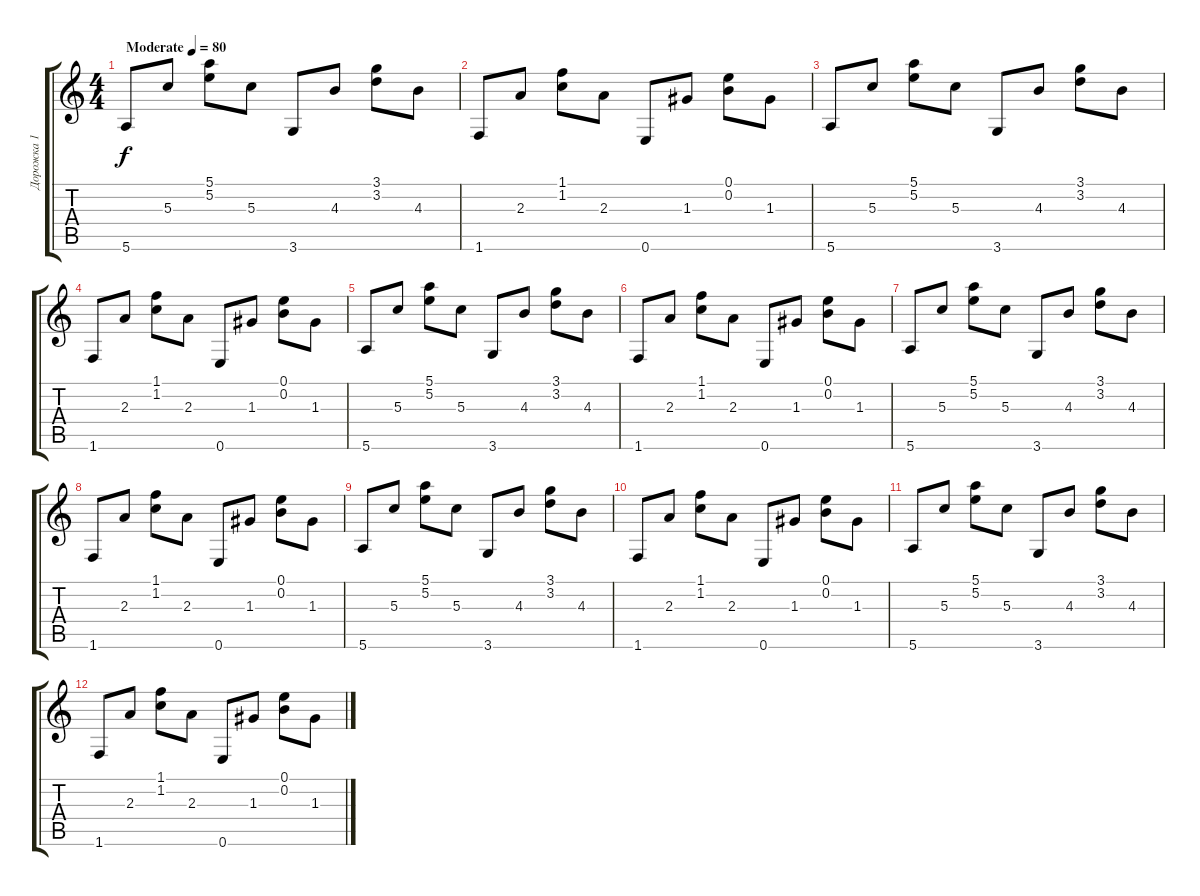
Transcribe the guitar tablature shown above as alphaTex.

\track ("Дорожка 1" "Дорожка 1") {instrument acousticguitarnylon}
\staff {score tabs}
\tuning (E4 B3 G3 D3 A2 E2) {hide}
\ts (4 4)
\tempo (80 "Moderate")
\clef g2
\ks c
5.6.8{dy f instrument acousticguitarnylon} 5.3.8 (5.1 5.2).8 5.3.8 3.6.8 4.3.8 (3.1 3.2).8 4.3.8 |
1.6.8 2.3.8 (1.1 1.2).8 2.3.8 0.6.8 1.3.8 (0.1 0.2).8 1.3.8 |
5.6.8 5.3.8 (5.1 5.2).8 5.3.8 3.6.8 4.3.8 (3.1 3.2).8 4.3.8 |
1.6.8 2.3.8 (1.1 1.2).8 2.3.8 0.6.8 1.3.8 (0.1 0.2).8 1.3.8 |
5.6.8 5.3.8 (5.1 5.2).8 5.3.8 3.6.8 4.3.8 (3.1 3.2).8 4.3.8 |
1.6.8 2.3.8 (1.1 1.2).8 2.3.8 0.6.8 1.3.8 (0.1 0.2).8 1.3.8 |
5.6.8 5.3.8 (5.1 5.2).8 5.3.8 3.6.8 4.3.8 (3.1 3.2).8 4.3.8 |
1.6.8 2.3.8 (1.1 1.2).8 2.3.8 0.6.8 1.3.8 (0.1 0.2).8 1.3.8 |
5.6.8 5.3.8 (5.1 5.2).8 5.3.8 3.6.8 4.3.8 (3.1 3.2).8 4.3.8 |
1.6.8 2.3.8 (1.1 1.2).8 2.3.8 0.6.8 1.3.8 (0.1 0.2).8 1.3.8 |
5.6.8 5.3.8 (5.1 5.2).8 5.3.8 3.6.8 4.3.8 (3.1 3.2).8 4.3.8 |
1.6.8 2.3.8 (1.1 1.2).8 2.3.8 0.6.8 1.3.8 (0.1 0.2).8 1.3.8
